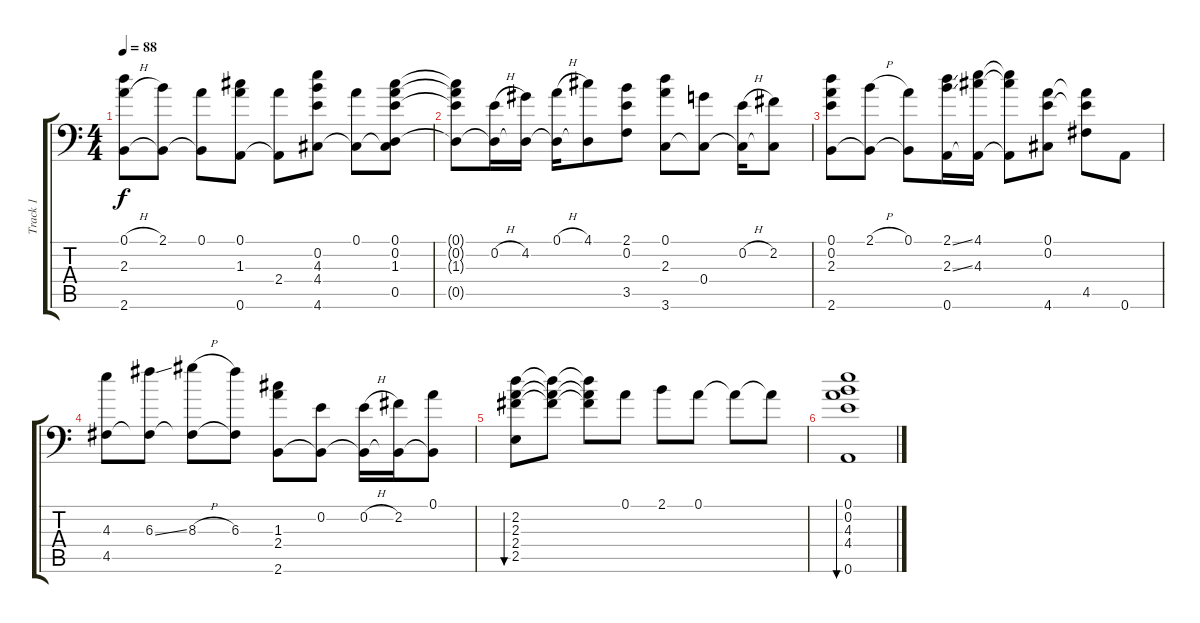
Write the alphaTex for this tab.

\track ("Track 1" "Track 1") {instrument acousticguitarnylon}
\staff {score tabs}
\tuning (A3 E3 C4 G3 D2 A1) {hide}
\ts (4 4)
\tempo 88
\clef f4
\ks c
(0.1{h} 2.3 2.6).8{dy f} (2.1 2.6{t}).8 (0.1 2.6{t}).8 (0.1 1.3 0.6).8 (2.4 0.6{t}).8 (0.2 4.3 4.4 4.6).8 (0.1 4.6{t}).8 (0.1 0.2 1.3 0.5 4.6{t}).8 |
(0.1{t} 0.2{t} 1.3{t} 0.5{t}).8 (0.2{h} 0.5{t}).16 (4.2 0.5{t}).16 (0.1{h} 0.5{t}).16 (4.1 0.5{t}).8 (2.1 0.2 3.5).8 (0.1 2.3 3.6).8 (0.4 3.6{t}).8 (0.2{h} 3.6{t}).16 (2.2 3.6{t}).8 |
(0.1 0.2 2.3 2.6).8 (2.1{h} 2.6{t}).8 (0.1 2.6{t}).8 (2.1{ss} 2.3{ss} 0.6).16 (4.1 4.3 0.6{t}).16 (4.1{t} 4.3{t} 0.6{t}).8 (0.1 0.2 4.6).8 (0.1{t} 0.2{t} 4.5).8 0.6.8 |
(4.3 4.5).8 (6.3{ss} 4.5{t}).8 (8.3{h} 4.5{t}).8 (6.3 4.5{t}).8 (1.3 2.4 2.6).8 (0.2 2.6{t}).8 (0.2{h} 2.6{t}).16 (2.2 2.6{t}).16 (0.1 2.6{t}).8 |
(2.2 2.3 2.4 2.5).8{bu 60} (2.2{t} 2.3{t} 2.4{t}).8 (2.2{t} 2.3{t} 2.4{t}).8 0.1.8 2.1.8 0.1.8 0.1{t}.8 0.1{t}.8 |
(0.1 0.2 4.3 4.4 0.6).1{bu 60}
